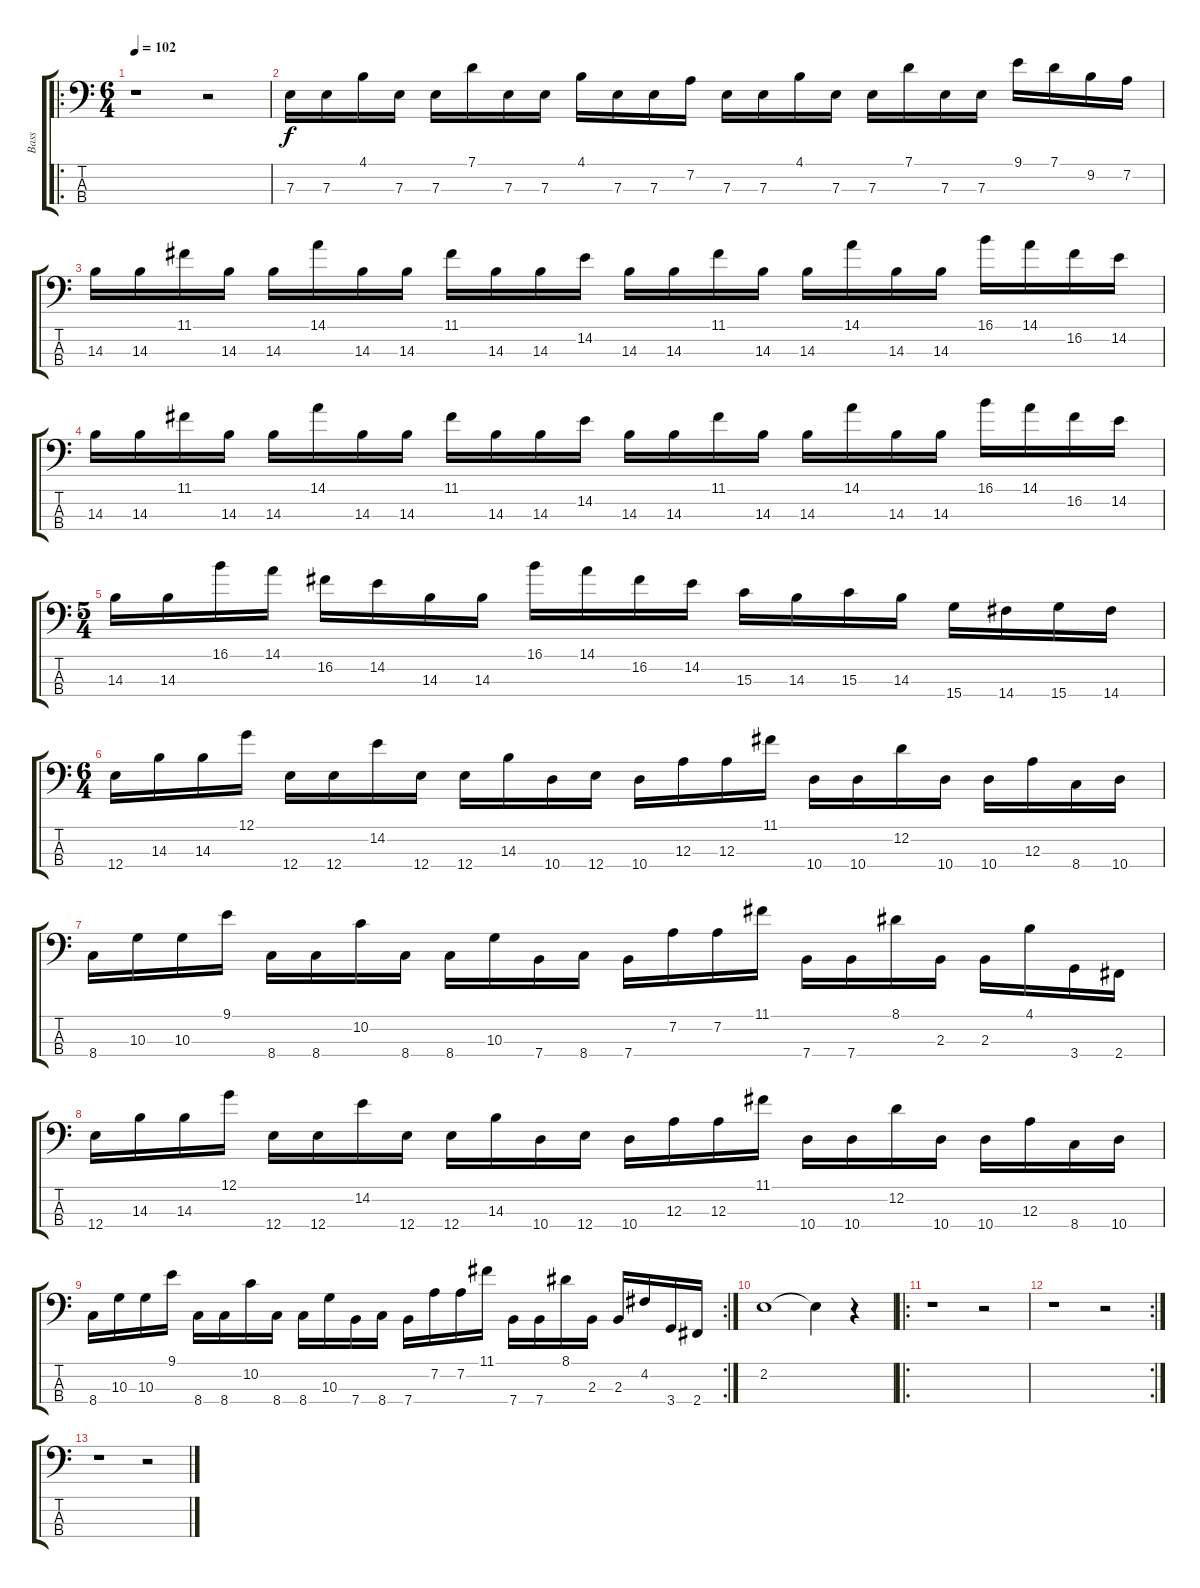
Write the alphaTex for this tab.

\track ("Bass" "Bass") {instrument electricbassfinger}
\staff {score tabs}
\tuning (G2 D2 A1 E1) {hide}
\ro
\ts (6 4)
\tempo 102
\clef f4
\ks c
r.1{dy f} r.2 |
7.3.16 7.3.16 4.1.16 7.3.16 7.3.16 7.1.16 7.3.16 7.3.16 4.1.16 7.3.16 7.3.16 7.2.16 7.3.16 7.3.16 4.1.16 7.3.16 7.3.16 7.1.16 7.3.16 7.3.16 9.1.16 7.1.16 9.2.16 7.2.16 |
14.3.16 14.3.16 11.1.16 14.3.16 14.3.16 14.1.16 14.3.16 14.3.16 11.1.16 14.3.16 14.3.16 14.2.16 14.3.16 14.3.16 11.1.16 14.3.16 14.3.16 14.1.16 14.3.16 14.3.16 16.1.16 14.1.16 16.2.16 14.2.16 |
14.3.16 14.3.16 11.1.16 14.3.16 14.3.16 14.1.16 14.3.16 14.3.16 11.1.16 14.3.16 14.3.16 14.2.16 14.3.16 14.3.16 11.1.16 14.3.16 14.3.16 14.1.16 14.3.16 14.3.16 16.1.16 14.1.16 16.2.16 14.2.16 |
\ts (5 4)
14.3.16 14.3.16 16.1.16 14.1.16 16.2.16 14.2.16 14.3.16 14.3.16 16.1.16 14.1.16 16.2.16 14.2.16 15.3.16 14.3.16 15.3.16 14.3.16 15.4.16 14.4.16 15.4.16 14.4.16 |
\ts (6 4)
12.4.16 14.3.16 14.3.16 12.1.16 12.4.16 12.4.16 14.2.16 12.4.16 12.4.16 14.3.16 10.4.16 12.4.16 10.4.16 12.3.16 12.3.16 11.1.16 10.4.16 10.4.16 12.2.16 10.4.16 10.4.16 12.3.16 8.4.16 10.4.16 |
8.4.16 10.3.16 10.3.16 9.1.16 8.4.16 8.4.16 10.2.16 8.4.16 8.4.16 10.3.16 7.4.16 8.4.16 7.4.16 7.2.16 7.2.16 11.1.16 7.4.16 7.4.16 8.1.16 2.3.16 2.3.16 4.1.16 3.4.16 2.4.16 |
12.4.16 14.3.16 14.3.16 12.1.16 12.4.16 12.4.16 14.2.16 12.4.16 12.4.16 14.3.16 10.4.16 12.4.16 10.4.16 12.3.16 12.3.16 11.1.16 10.4.16 10.4.16 12.2.16 10.4.16 10.4.16 12.3.16 8.4.16 10.4.16 |
\rc 2
8.4.16 10.3.16 10.3.16 9.1.16 8.4.16 8.4.16 10.2.16 8.4.16 8.4.16 10.3.16 7.4.16 8.4.16 7.4.16 7.2.16 7.2.16 11.1.16 7.4.16 7.4.16 8.1.16 2.3.16 2.3.16 4.2.16 3.4.16 2.4.16 |
2.2.1 2.2{t}.4 r.4 |
\ro
r.1 r.2 |
\rc 2
r.1 r.2 |
r.1 r.2
